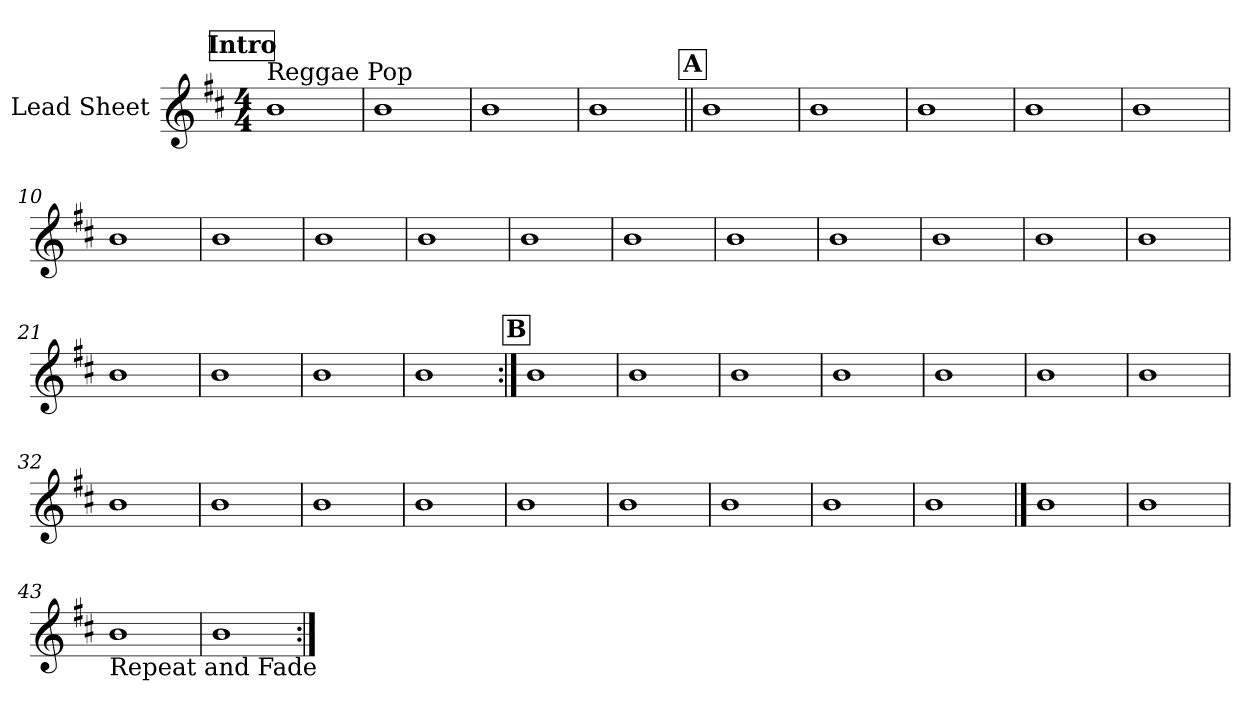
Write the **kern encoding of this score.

**kern
*part1
*staff1
*I"Lead Sheet
*clefG2
*k[f#c#]
*D:
*M4/4
*MM122
!!LO:REH:place=s1:a:fs=14:t=Intro
=1
!LO:TX:a:t=Reggae Pop
1b
=2
1b
=3
1b
=4
1b
!!LO:LB:g=z
!!LO:REH:place=s1:a:fs=14:t=A
=5||
1b
=6
1b
=7
1b
=8
1b
!!LO:LB:g=z
=9
1b
=10
1b
=11
1b
=12
1b
!!LO:LB:g=z
=13
1b
=14
1b
=15
1b
=16
1b
!!LO:LB:g=z
=17
1b
=18
1b
=19
1b
=20
1b
!!LO:LB:g=z
=21
1b
=22
1b
=23
1b
=24
1b
!!LO:LB:g=z
!!LO:REH:place=s1:a:fs=14:t=B
=25:|!
1b
=26
1b
=27
1b
=28
1b
!!LO:LB:g=z
=29
1b
=30
1b
=31
1b
=32
1b
!!LO:LB:g=z
=33
1b
=34
1b
=35
1b
=36
1b
!!LO:LB:g=z
=37
1b
=38
1b
=39
1b
=40
1b
!!LO:PB:g=z
==41
1b
=42
1b
=43
!LO:TX:b:t=Repeat and Fade
1b
=44
1b
=:|!
*-
